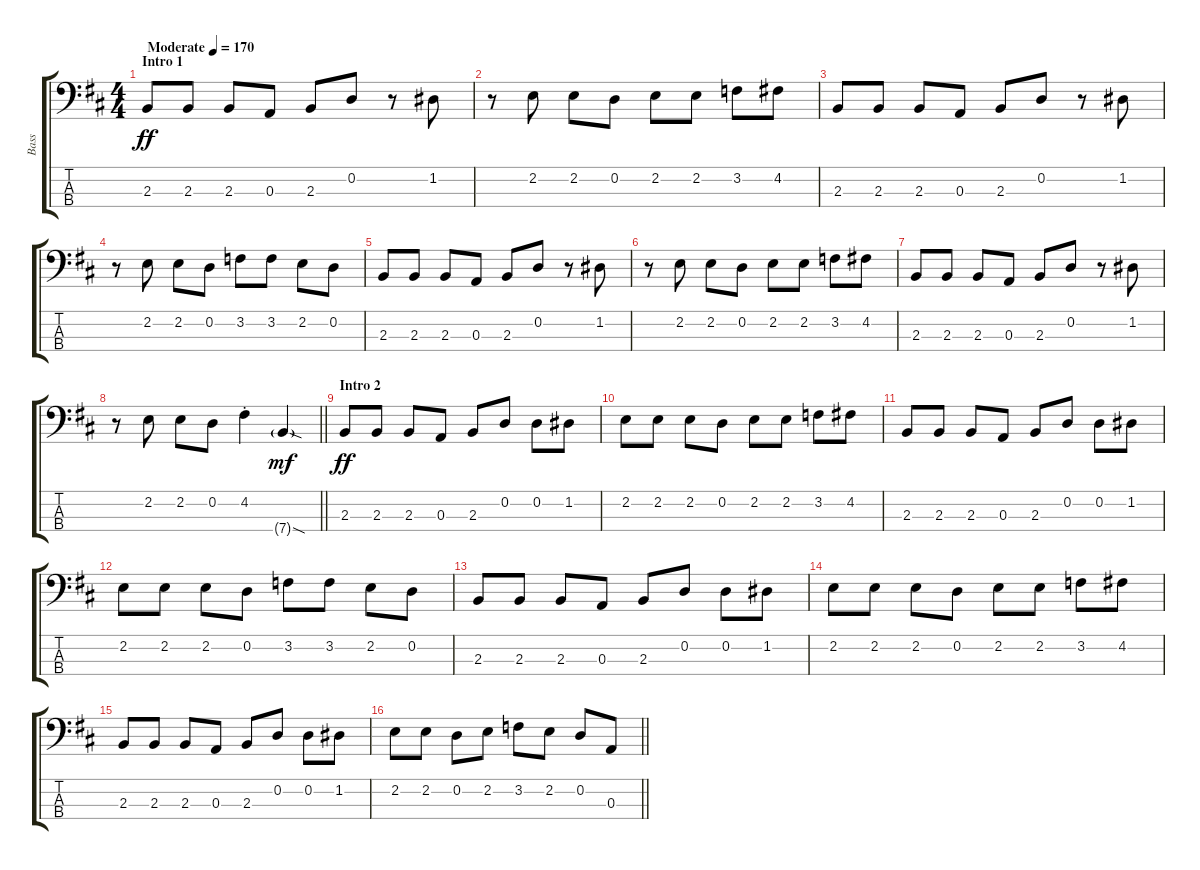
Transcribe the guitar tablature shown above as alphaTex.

\track ("Bass" "Bass") {instrument electricbasspick}
\staff {score tabs}
\tuning (G2 D2 A1 E1) {hide}
\ts (4 4)
\section ("" "Intro 1")
\tempo (170 "Moderate")
\clef f4
\ks d
2.3.8{dy ff instrument electricbasspick} 2.3.8 2.3.8 0.3.8 2.3.8 0.2.8 r.8 1.2.8 |
r.8 2.2.8 2.2.8 0.2.8 2.2.8 2.2.8 3.2.8 4.2.8 |
2.3.8 2.3.8 2.3.8 0.3.8 2.3.8 0.2.8 r.8 1.2.8 |
r.8 2.2.8 2.2.8 0.2.8 3.2.8 3.2.8 2.2.8 0.2.8 |
2.3.8 2.3.8 2.3.8 0.3.8 2.3.8 0.2.8 r.8 1.2.8 |
r.8 2.2.8 2.2.8 0.2.8 2.2.8 2.2.8 3.2.8 4.2.8 |
2.3.8 2.3.8 2.3.8 0.3.8 2.3.8 0.2.8 r.8 1.2.8 |
\barLineRight lightlight
r.8 2.2.8 2.2.8 0.2.8 4.2{st}.4 7.4{sod g}.4{dy mf} |
\section ("" "Intro 2")
2.3.8{dy ff} 2.3.8 2.3.8 0.3.8 2.3.8 0.2.8 0.2.8 1.2.8 |
2.2.8 2.2.8 2.2.8 0.2.8 2.2.8 2.2.8 3.2.8 4.2.8 |
2.3.8 2.3.8 2.3.8 0.3.8 2.3.8 0.2.8 0.2.8 1.2.8 |
2.2.8 2.2.8 2.2.8 0.2.8 3.2.8 3.2.8 2.2.8 0.2.8 |
2.3.8 2.3.8 2.3.8 0.3.8 2.3.8 0.2.8 0.2.8 1.2.8 |
2.2.8 2.2.8 2.2.8 0.2.8 2.2.8 2.2.8 3.2.8 4.2.8 |
2.3.8 2.3.8 2.3.8 0.3.8 2.3.8 0.2.8 0.2.8 1.2.8 |
\barLineRight lightlight
2.2.8 2.2.8 0.2.8 2.2.8 3.2.8 2.2.8 0.2.8 0.3.8
